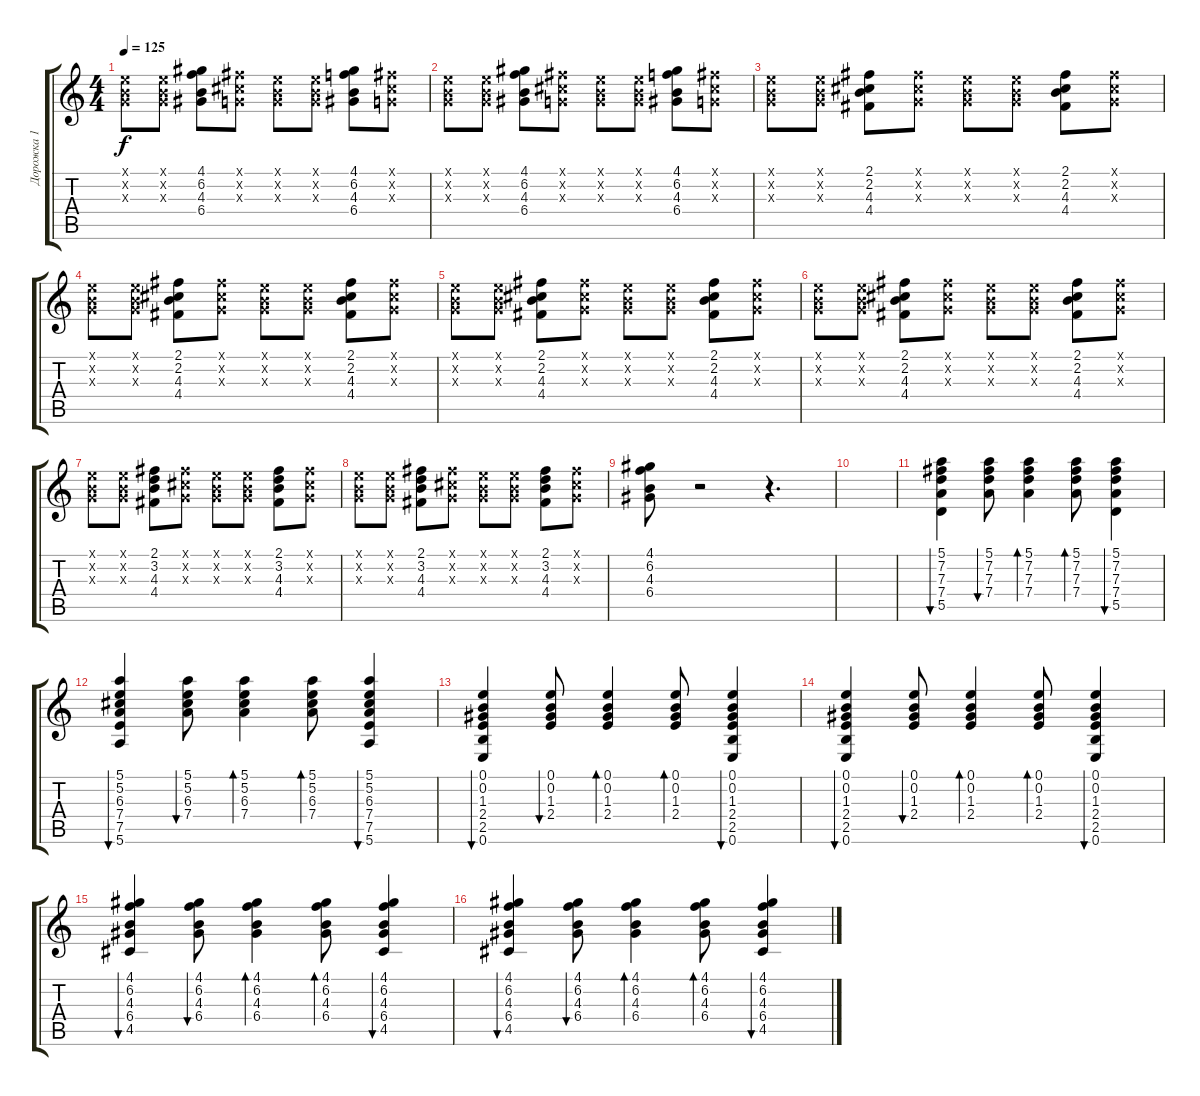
\track ("Дорожка 1" "Дорожка 1") {instrument acousticguitarsteel}
\staff {score tabs}
\tuning (E4 B3 G3 D3 A2 E2) {hide}
\ts (4 4)
\tempo 125
\clef g2
\ks c
(0.1{x} 0.2{x} 0.3{x}).8{dy f} (0.1{x} 0.2{x} 0.3{x}).8 (4.1 6.2 4.3 6.4).8 (2.1{x} 2.2{x} 0.3{x}).8 (0.1{x} 0.2{x} 0.3{x}).8 (0.1{x} 0.2{x} 0.3{x}).8 (4.1 6.2 4.3 6.4).8 (2.1{x} 2.2{x} 0.3{x}).8 |
(0.1{x} 0.2{x} 0.3{x}).8 (0.1{x} 0.2{x} 0.3{x}).8 (4.1 6.2 4.3 6.4).8 (2.1{x} 2.2{x} 0.3{x}).8 (0.1{x} 0.2{x} 0.3{x}).8 (0.1{x} 0.2{x} 0.3{x}).8 (4.1 6.2 4.3 6.4).8 (2.1{x} 2.2{x} 0.3{x}).8 |
(0.1{x} 0.2{x} 0.3{x}).8 (0.1{x} 0.2{x} 0.3{x}).8 (2.1 2.2 4.3 4.4).8 (2.1{x} 2.2{x} 0.3{x}).8 (0.1{x} 0.2{x} 0.3{x}).8 (0.1{x} 0.2{x} 0.3{x}).8 (2.1 2.2 4.3 4.4).8 (2.1{x} 2.2{x} 0.3{x}).8 |
(0.1{x} 0.2{x} 0.3{x}).8 (0.1{x} 0.2{x} 0.3{x}).8 (2.1 2.2 4.3 4.4).8 (2.1{x} 2.2{x} 0.3{x}).8 (0.1{x} 0.2{x} 0.3{x}).8 (0.1{x} 0.2{x} 0.3{x}).8 (2.1 2.2 4.3 4.4).8 (2.1{x} 2.2{x} 0.3{x}).8 |
(0.1{x} 0.2{x} 0.3{x}).8 (0.1{x} 0.2{x} 0.3{x}).8 (2.1 2.2 4.3 4.4).8 (2.1{x} 2.2{x} 0.3{x}).8 (0.1{x} 0.2{x} 0.3{x}).8 (0.1{x} 0.2{x} 0.3{x}).8 (2.1 2.2 4.3 4.4).8 (2.1{x} 2.2{x} 0.3{x}).8 |
(0.1{x} 0.2{x} 0.3{x}).8 (0.1{x} 0.2{x} 0.3{x}).8 (2.1 2.2 4.3 4.4).8 (2.1{x} 2.2{x} 0.3{x}).8 (0.1{x} 0.2{x} 0.3{x}).8 (0.1{x} 0.2{x} 0.3{x}).8 (2.1 2.2 4.3 4.4).8 (2.1{x} 2.2{x} 0.3{x}).8 |
(0.1{x} 0.2{x} 0.3{x}).8 (0.1{x} 0.2{x} 0.3{x}).8 (2.1 3.2 4.3 4.4).8 (2.1{x} 2.2{x} 0.3{x}).8 (0.1{x} 0.2{x} 0.3{x}).8 (0.1{x} 0.2{x} 0.3{x}).8 (2.1 3.2 4.3 4.4).8 (2.1{x} 2.2{x} 0.3{x}).8 |
(0.1{x} 0.2{x} 0.3{x}).8 (0.1{x} 0.2{x} 0.3{x}).8 (2.1 3.2 4.3 4.4).8 (2.1{x} 2.2{x} 0.3{x}).8 (0.1{x} 0.2{x} 0.3{x}).8 (0.1{x} 0.2{x} 0.3{x}).8 (2.1 3.2 4.3 4.4).8 (2.1{x} 2.2{x} 0.3{x}).8 |
(4.1 6.2 4.3 6.4).8 r.2 r.4{d} |
|
(5.1 7.2 7.3 7.4 5.5).4{bu 30} (5.1 7.2 7.3 7.4).8{bu 30} (5.1 7.2 7.3 7.4).4{bd 30} (5.1 7.2 7.3 7.4).8{bd 30} (5.1 7.2 7.3 7.4 5.5).4{bu 30} |
(5.1 5.2 6.3 7.4 7.5 5.6).4{bu 30} (5.1 5.2 6.3 7.4).8{bu 30} (5.1 5.2 6.3 7.4).4{bd 30} (5.1 5.2 6.3 7.4).8{bd 30} (5.1 5.2 6.3 7.4 7.5 5.6).4{bu 30} |
(0.1 0.2 1.3 2.4 2.5 0.6).4{bu 30} (0.1 0.2 1.3 2.4).8{bu 30} (0.1 0.2 1.3 2.4).4{bd 30} (0.1 0.2 1.3 2.4).8{bd 30} (0.1 0.2 1.3 2.4 2.5 0.6).4{bu 30} |
(0.1 0.2 1.3 2.4 2.5 0.6).4{bu 30} (0.1 0.2 1.3 2.4).8{bu 30} (0.1 0.2 1.3 2.4).4{bd 30} (0.1 0.2 1.3 2.4).8{bd 30} (0.1 0.2 1.3 2.4 2.5 0.6).4{bu 30} |
(4.1 6.2 4.3 6.4 4.5).4{bu 30} (4.1 6.2 4.3 6.4).8{bu 30} (4.1 6.2 4.3 6.4).4{bd 30} (4.1 6.2 4.3 6.4).8{bd 30} (4.1 6.2 4.3 6.4 4.5).4{bu 30} |
(4.1 6.2 4.3 6.4 4.5).4{bu 30} (4.1 6.2 4.3 6.4).8{bu 30} (4.1 6.2 4.3 6.4).4{bd 30} (4.1 6.2 4.3 6.4).8{bd 30} (4.1 6.2 4.3 6.4 4.5).4{bu 30}
